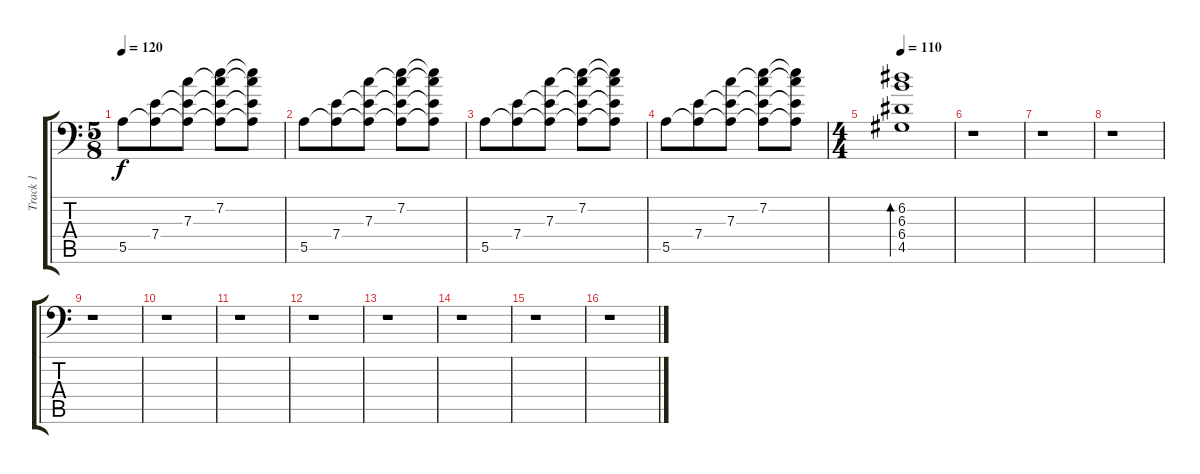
\track ("Track 1" "Track 1") {instrument electricguitarjazz}
\staff {score tabs}
\tuning (D4 A3 F3 A2 E2 A1) {hide}
\ts (5 8)
\tempo 120
\clef f4
\ks c
5.5.8{dy f} (7.4 5.5{t}).8 (7.3 7.4{t} 5.5{t}).8 (7.2 7.3{t} 7.4{t} 5.5{t}).8 (7.2{t} 7.3{t} 7.4{t} 5.5{t}).8 |
5.5.8 (7.4 5.5{t}).8 (7.3 7.4{t} 5.5{t}).8 (7.2 7.3{t} 7.4{t} 5.5{t}).8 (7.2{t} 7.3{t} 7.4{t} 5.5{t}).8 |
5.5.8 (7.4 5.5{t}).8 (7.3 7.4{t} 5.5{t}).8 (7.2 7.3{t} 7.4{t} 5.5{t}).8 (7.2{t} 7.3{t} 7.4{t} 5.5{t}).8 |
5.5.8 (7.4 5.5{t}).8 (7.3 7.4{t} 5.5{t}).8 (7.2 7.3{t} 7.4{t} 5.5{t}).8 (7.2{t} 7.3{t} 7.4{t} 5.5{t}).8 |
\ts (4 4)
\tempo 110
(6.2 6.3 6.4 4.5).1{bd 480} |
r.1 |
r.1 |
r.1 |
r.1 |
r.1 |
r.1 |
r.1 |
r.1 |
r.1 |
r.1 |
r.1
